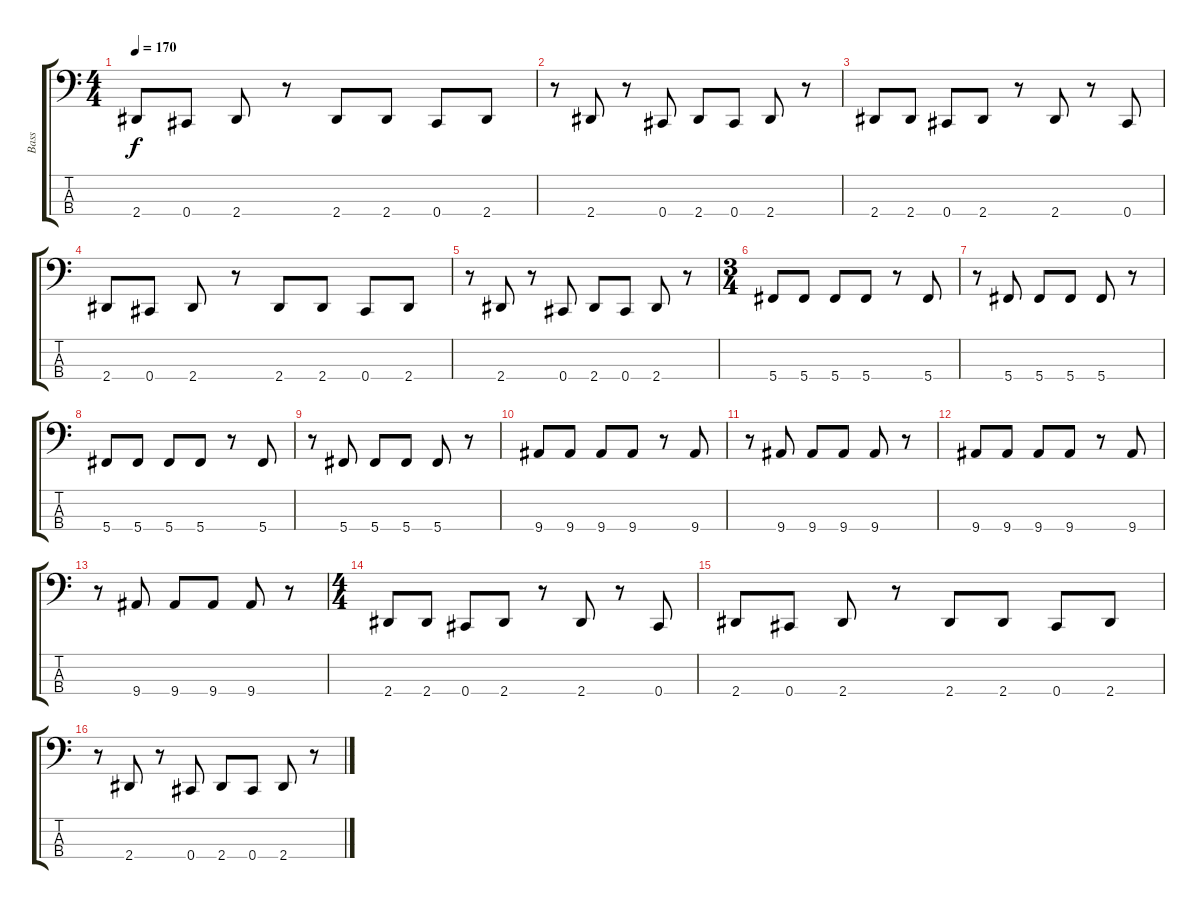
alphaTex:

\track ("Bass" "Bass") {instrument electricbassfinger}
\staff {score tabs}
\tuning (E2 B1 Gb1 Db1) {hide}
\ts (4 4)
\tempo 170
\clef f4
\ks c
2.4.8{dy f} 0.4.8 2.4.8 r.8 2.4.8 2.4.8 0.4.8 2.4.8 |
r.8 2.4.8 r.8 0.4.8 2.4.8 0.4.8 2.4.8 r.8 |
2.4.8 2.4.8 0.4.8 2.4.8 r.8 2.4.8 r.8 0.4.8 |
2.4.8 0.4.8 2.4.8 r.8 2.4.8 2.4.8 0.4.8 2.4.8 |
r.8 2.4.8 r.8 0.4.8 2.4.8 0.4.8 2.4.8 r.8 |
\ts (3 4)
5.4.8 5.4.8 5.4.8 5.4.8 r.8 5.4.8 |
r.8 5.4.8 5.4.8 5.4.8 5.4.8 r.8 |
5.4.8 5.4.8 5.4.8 5.4.8 r.8 5.4.8 |
r.8 5.4.8 5.4.8 5.4.8 5.4.8 r.8 |
9.4.8 9.4.8 9.4.8 9.4.8 r.8 9.4.8 |
r.8 9.4.8 9.4.8 9.4.8 9.4.8 r.8 |
9.4.8 9.4.8 9.4.8 9.4.8 r.8 9.4.8 |
r.8 9.4.8 9.4.8 9.4.8 9.4.8 r.8 |
\ts (4 4)
2.4.8 2.4.8 0.4.8 2.4.8 r.8 2.4.8 r.8 0.4.8 |
2.4.8 0.4.8 2.4.8 r.8 2.4.8 2.4.8 0.4.8 2.4.8 |
r.8 2.4.8 r.8 0.4.8 2.4.8 0.4.8 2.4.8 r.8
